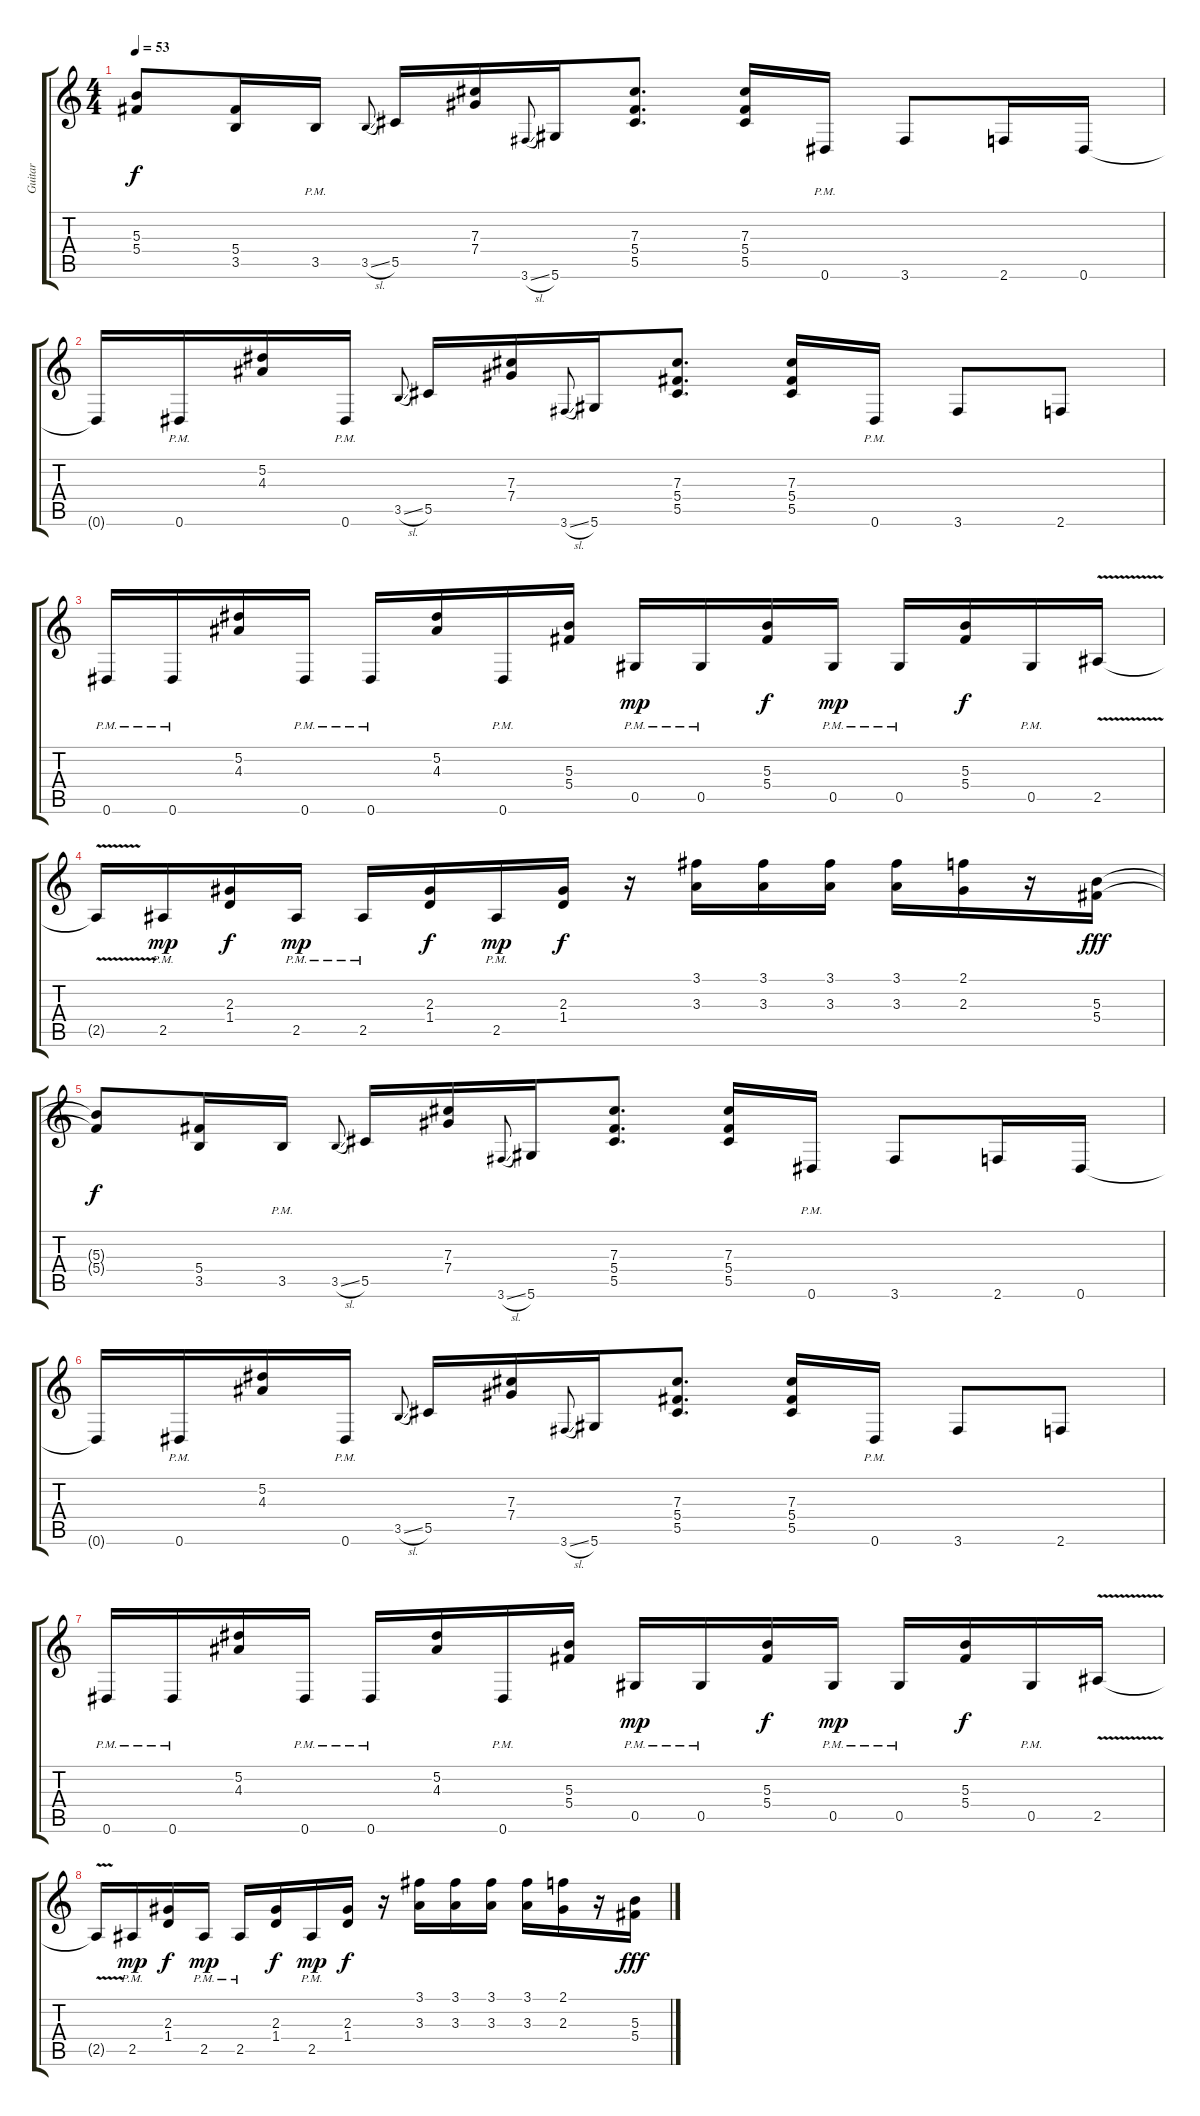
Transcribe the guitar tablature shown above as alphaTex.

\track ("Guitar" "Guitar") {instrument overdrivenguitar}
\staff {score tabs}
\tuning (Eb4 Bb3 Gb3 Db3 Ab2 Eb2) {hide}
\ts (4 4)
\tempo 53
\clef g2
\ks c
(5.3{t} 5.4{t}).8{dy f} (5.4 3.5).16 3.5{pm}.16 3.5{sl}.8{gr onbeat} 5.5.16 (7.3 7.4).16 3.6{sl}.8{gr onbeat} 5.6.16 (7.3 5.4 5.5).8{d} (7.3 5.4 5.5).16 0.6{pm}.16 3.6.8 2.6.16 0.6.16 |
0.6{t}.16 0.6{pm}.16 (5.2 4.3).16 0.6{pm}.16 3.5{sl}.8{gr onbeat} 5.5.16 (7.3 7.4).16 3.6{sl}.8{gr onbeat} 5.6.16 (7.3 5.4 5.5).8{d} (7.3 5.4 5.5).16 0.6{pm}.16 3.6.8 2.6.8 |
0.6{pm}.16 0.6{pm}.16 (5.2 4.3).16 0.6{pm}.16 0.6{pm}.16 (5.2 4.3).16 0.6{pm}.16 (5.3 5.4).16 0.5{pm}.16{dy mp} 0.5{pm}.16 (5.3 5.4).16{dy f} 0.5{pm}.16{dy mp} 0.5{pm}.16 (5.3 5.4).16{dy f} 0.5{pm}.16 2.5{v}.16 |
2.5{t}.16 2.5{pm}.16{dy mp} (2.3 1.4).16{dy f} 2.5{pm}.16{dy mp} 2.5{pm}.16 (2.3 1.4).16{dy f} 2.5{pm}.16{dy mp} (2.3 1.4).16{dy f} r.16 (3.1 3.3).16 (3.1 3.3).16 (3.1 3.3).16 (3.1 3.3).16 (2.1 2.3).16 r.16 (5.3 5.4).16{dy fff} |
(5.3{t} 5.4{t}).8{dy f} (5.4 3.5).16 3.5{pm}.16 3.5{sl}.8{gr onbeat} 5.5.16 (7.3 7.4).16 3.6{sl}.8{gr onbeat} 5.6.16 (7.3 5.4 5.5).8{d} (7.3 5.4 5.5).16 0.6{pm}.16 3.6.8 2.6.16 0.6.16 |
0.6{t}.16 0.6{pm}.16 (5.2 4.3).16 0.6{pm}.16 3.5{sl}.8{gr onbeat} 5.5.16 (7.3 7.4).16 3.6{sl}.8{gr onbeat} 5.6.16 (7.3 5.4 5.5).8{d} (7.3 5.4 5.5).16 0.6{pm}.16 3.6.8 2.6.8 |
0.6{pm}.16 0.6{pm}.16 (5.2 4.3).16 0.6{pm}.16 0.6{pm}.16 (5.2 4.3).16 0.6{pm}.16 (5.3 5.4).16 0.5{pm}.16{dy mp} 0.5{pm}.16 (5.3 5.4).16{dy f} 0.5{pm}.16{dy mp} 0.5{pm}.16 (5.3 5.4).16{dy f} 0.5{pm}.16 2.5{v}.16 |
2.5{t}.16 2.5{pm}.16{dy mp} (2.3 1.4).16{dy f} 2.5{pm}.16{dy mp} 2.5{pm}.16 (2.3 1.4).16{dy f} 2.5{pm}.16{dy mp} (2.3 1.4).16{dy f} r.16 (3.1 3.3).16 (3.1 3.3).16 (3.1 3.3).16 (3.1 3.3).16 (2.1 2.3).16 r.16 (5.3 5.4).16{dy fff}
